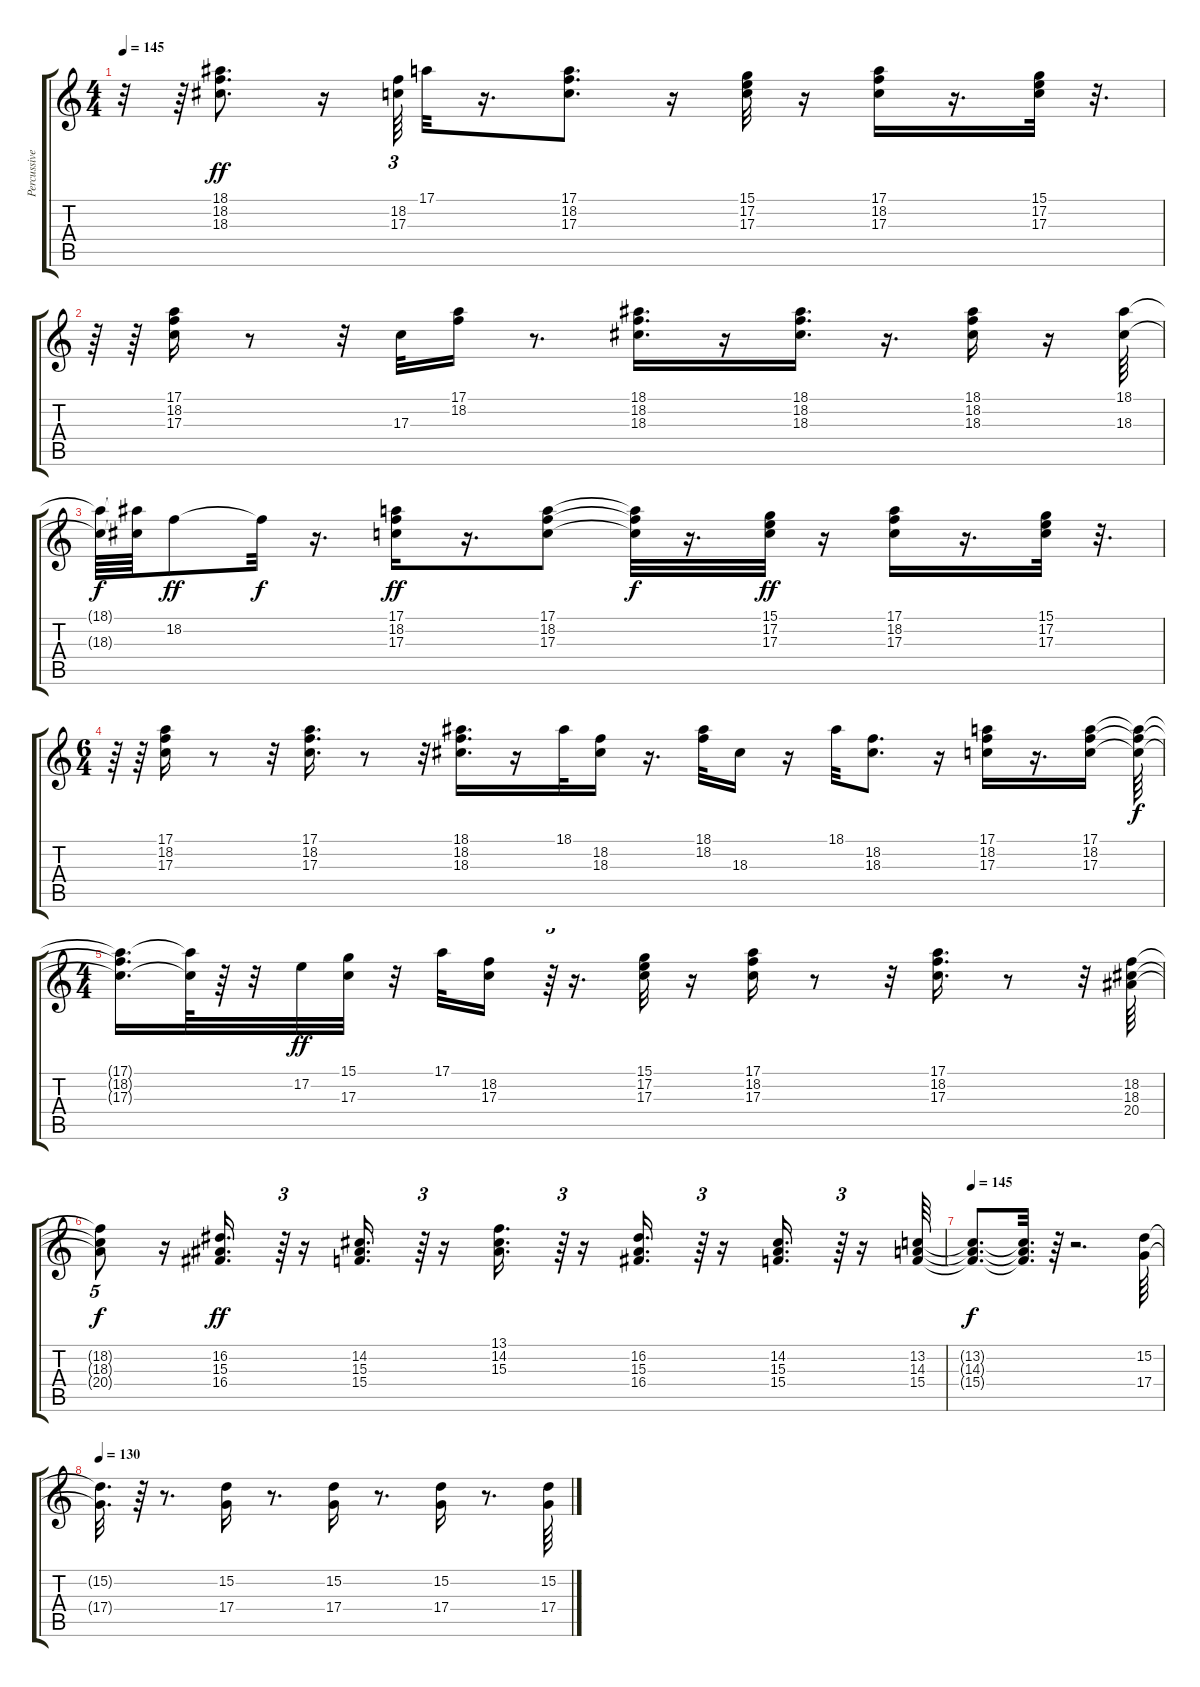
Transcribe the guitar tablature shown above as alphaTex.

\track ("Percussive Organ" "Percussive") {instrument percussiveorgan}
\staff {score tabs}
\tuning (E4 B3 G3 D3 A2 E2) {hide}
\ts (4 4)
\tempo 145
\clef g2
\ks c
r.32{dy ff} r.64 (18.1 18.2 18.3).8{d} r.16 (18.2 17.3).64{tu (3 2)} 17.1.32 r.16{d} (17.1 18.2 17.3).8{d} r.16 (15.1 17.2 17.3).32 r.16 (17.1 18.2 17.3).16 r.16{d} (15.1 17.2 17.3).32 r.32{d} |
r.64 r.64 (17.1 18.2 17.3).16 r.8 r.32 17.3.32 (17.1 18.2).16 r.8{d} (18.1 18.2 18.3).16{d} r.16 (18.1 18.2 18.3).16{d} r.16{d} (18.1 18.2 18.3).16 r.16 (18.1 18.3).64 |
(18.1{t} 18.3{t}).64{dy f} (18.1{t} 18.3{t}).64 18.2.8{dy ff} 18.2{t}.32{dy f} r.16{d} (17.1 18.2 17.3).16{dy ff} r.16{d} (17.1 18.2 17.3).8 (17.1{t} 18.2{t} 17.3{t}).32{dy f} r.16{d} (15.1 17.2 17.3).32{dy ff} r.16 (17.1 18.2 17.3).16 r.16{d} (15.1 17.2 17.3).32 r.32{d} |
\ts (6 4)
r.64 r.64 (17.1 18.2 17.3).16 r.8 r.32 (17.1 18.2 17.3).16{d} r.8 r.32 (18.1 18.2 18.3).16{d} r.16 18.1.32 (18.2 18.3).16 r.16{d} (18.1 18.2).32 18.3.16 r.16 18.1.32 (18.2 18.3).8{d} r.16 (17.1 18.2 17.3).16 r.16{d} (17.1 18.2 17.3).16 (17.1{t} 18.2{t} 17.3{t}).64{dy f} |
\ts (4 4)
(17.1{t} 18.2{t} 17.3{t}).16{d} (17.1{t} 17.3{t}).64 r.64 r.32 17.2.32{dy ff} (15.1 17.3).32 r.32 17.1.32 (18.2 17.3).16 r.64{tu (3 2)} r.16{d} (15.1 17.2 17.3).32 r.16 (17.1 18.2 17.3).16 r.8 r.32 (17.1 18.2 17.3).16{d} r.8 r.32 (18.2 18.3 20.4).64 |
(18.2{t} 18.3{t} 20.4{t}).8{tu (5 4) dy f} r.16 (16.2 15.3 16.4).16{d dy ff} r.64{tu (3 2)} r.16 (14.2 15.3 15.4).16{d} r.64{tu (3 2)} r.16 (13.1 14.2 15.3).16{d} r.64{tu (3 2)} r.16 (16.2 15.3 16.4).16{d} r.64{tu (3 2)} r.16 (14.2 15.3 15.4).16{d} r.64{tu (3 2)} r.16 (13.2 14.3 15.4).64 |
\tempo 145
(13.2{t} 14.3{t} 15.4{t}).8{d dy f} (13.2{t} 14.3{t} 15.4{t}).32{d} r.64 r.2{d} (15.2 17.4).64 |
\tempo 130
(15.2{t} 17.4{t}).32{d} r.64 r.8{d} (15.2 17.4).16 r.8{d} (15.2 17.4).16 r.8{d} (15.2 17.4).16 r.8{d} (15.2 17.4).64
